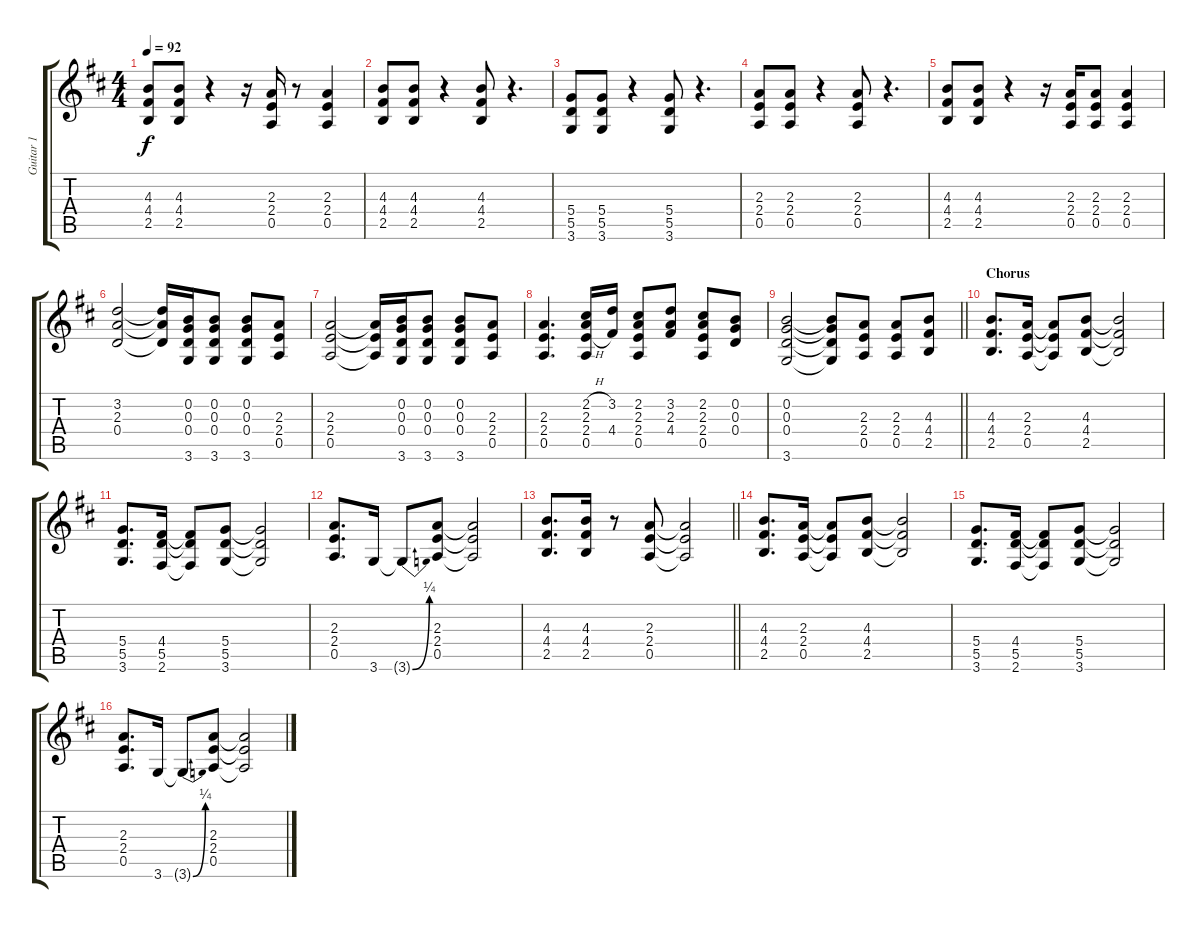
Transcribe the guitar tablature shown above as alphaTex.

\track ("Guitar 1" "Guitar 1") {instrument distortionguitar}
\staff {score tabs}
\tuning (E4 B3 G3 D3 A2 E2) {hide}
\ts (4 4)
\tempo 92
\clef g2
\ks d
(4.3 4.4 2.5).8{dy f} (4.3 4.4 2.5).8 r.4 r.16 (2.3 2.4 0.5).16 r.8 (2.3 2.4 0.5).4 |
(4.3 4.4 2.5).8 (4.3 4.4 2.5).8 r.4 (4.3 4.4 2.5).8 r.4{d} |
(5.4 5.5 3.6).8 (5.4 5.5 3.6).8 r.4 (5.4 5.5 3.6).8 r.4{d} |
(2.3 2.4 0.5).8 (2.3 2.4 0.5).8 r.4 (2.3 2.4 0.5).8 r.4{d} |
(4.3 4.4 2.5).8 (4.3 4.4 2.5).8 r.4 r.16 (2.3 2.4 0.5).16 (2.3 2.4 0.5).8 (2.3 2.4 0.5).4 |
(3.2 2.3 0.4).2 (3.2{t} 2.3{t} 0.4{t}).16 (0.2 0.3 0.4 3.6).16 (0.2 0.3 0.4 3.6).8 (0.2 0.3 0.4 3.6).8 (2.3 2.4 0.5).8 |
(2.3 2.4 0.5).2 (2.3{t} 2.4{t} 0.5{t}).16 (0.2 0.3 0.4 3.6).16 (0.2 0.3 0.4 3.6).8 (0.2 0.3 0.4 3.6).8 (2.3 2.4 0.5).8 |
(2.3 2.4 0.5).4{d} (2.2{h} 2.3 2.4{h} 0.5).16 (3.2 4.4).16 (2.2 2.3 2.4 0.5).8 (3.2 2.3 4.4).8 (2.2 2.3 2.4 0.5).8 (0.2 0.3 0.4).8 |
\barLineRight lightlight
(0.2 0.3 0.4 3.6).2 (0.2{t} 0.3{t} 0.4{t} 3.6{t}).8 (2.3 2.4 0.5).8 (2.3 2.4 0.5).8 (4.3 4.4 2.5).8 |
\section ("" "Chorus")
(4.3 4.4 2.5).8{d} (2.3 2.4 0.5).16 (2.3{t} 2.4{t} 0.5{t}).8 (4.3 4.4 2.5).8 (4.3{t} 4.4{t} 2.5{t}).2 |
(5.4 5.5 3.6).8{d} (4.4 5.5 2.6).16 (4.4{t} 5.5{t} 2.6{t}).8 (5.4 5.5 3.6).8 (5.4{t} 5.5{t} 3.6{t}).2 |
(2.3 2.4 0.5).8{d} 3.6.16 3.6{be (bend 0 0 60 1) t}.8 (2.3 2.4 0.5).8 (2.3{t} 2.4{t} 0.5{t}).2 |
\barLineRight lightlight
(4.3 4.4 2.5).8{d} (4.3 4.4 2.5).16 r.8 (2.3 2.4 0.5).8 (2.3{t} 2.4{t} 0.5{t}).2 |
(4.3 4.4 2.5).8{d} (2.3 2.4 0.5).16 (2.3{t} 2.4{t} 0.5{t}).8 (4.3 4.4 2.5).8 (4.3{t} 4.4{t} 2.5{t}).2 |
(5.4 5.5 3.6).8{d} (4.4 5.5 2.6).16 (4.4{t} 5.5{t} 2.6{t}).8 (5.4 5.5 3.6).8 (5.4{t} 5.5{t} 3.6{t}).2 |
(2.3 2.4 0.5).8{d} 3.6.16 3.6{be (bend 0 0 60 1) t}.8 (2.3 2.4 0.5).8 (2.3{t} 2.4{t} 0.5{t}).2
